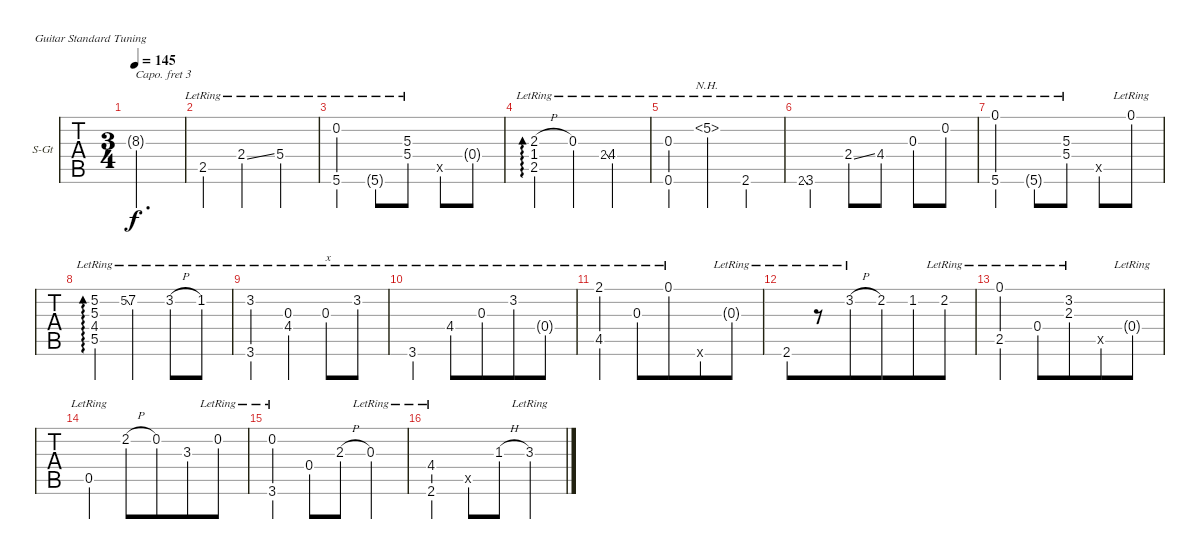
\bracketExtendMode groupsimilarinstruments
\firstSystemTrackNameOrientation horizontal
\otherSystemsTrackNameOrientation horizontal
\track ("Track 1" "S-Gt") {instrument acousticguitarsteel}
\staff {tabs}
\capo 3
\tuning (E4 B3 G3 D3 A2 E2)
\ts (3 4)
\tempo 145
\clef g2
\ks c
8.3{g}.2{d dy f} |
2.5{lr}.4 2.4{ss lr}.4 5.4{lr}.4 |
(0.2{lr} 5.6{lr}).4 5.6{g lr}.8 (5.3{lr} 5.4{lr}).8 0.5{x}.8 0.4{g}.8 |
(2.3{h lr} 1.4{lr} 2.5{lr}).4{ad 480} 0.3{lr}.4 2.4{ss lr}.8{gr} 4.4{lr}.4 |
(0.3{lr} 0.6{lr}).4 5.2{nh lr}.4 2.6{lr}.4 |
2.6{ss lr}.8{gr} 3.6{lr}.4 2.4{ss lr}.8 4.4{lr}.8 0.3{lr}.8 0.2{lr}.8 |
(0.1{lr} 5.6{lr}).4 5.6{g lr}.8 (5.3{lr} 5.4{lr}).8 0.5{x}.8 0.1{lr}.8 |
(5.2{lr} 5.3{lr} 4.4{lr} 5.5{lr}).4{ad 480} 5.2{ss lr}.8{gr} 7.2{lr}.4 3.2{h lr}.8 1.2{lr}.8 |
(3.2{lr} 3.6{lr}).4{beam merge} (4.4{lr} 0.3{lr}).4{beam merge} 0.3{lr}.8{txt "x" beam merge} 3.2{lr}.8{beam merge} |
3.6{lr}.4{beam merge} 4.4{lr}.8{beam merge} 0.3{lr}.8{beam merge} 3.2{lr}.8{beam merge} 0.4{g lr}.8{beam merge} |
(2.1{lr} 4.5{lr}).4{beam merge} 0.3{lr}.8{beam merge} 0.1{lr}.8{beam merge} 0.6{x}.8{beam merge} 0.3{g lr}.8{beam merge} |
2.6{lr}.8{beam merge} r.8{beam merge} 3.2{h lr}.8{beam merge} 2.2.8{beam merge} 1.2.8{beam merge} 2.2{lr}.8{beam merge} |
(0.1{lr} 2.5{lr}).4{beam merge} 0.4{lr}.8{beam merge} (3.2{lr} 2.3{lr}).8{beam merge} 0.5{x}.8{beam merge} 0.4{g lr}.8{beam merge} |
0.5{lr}.4{beam merge} 2.2{h}.8{beam merge} 0.2.8{beam merge} 3.3.8{beam merge} 0.2{lr}.8 |
(3.6{lr} 0.2).4{beam merge} 0.4.8{beam merge} 2.3{h}.8{beam merge} 0.3{lr}.4{beam merge} |
(2.6{lr} 4.4).4{beam merge} 0.5{x}.8{beam merge} 1.3{h}.8{beam merge} 3.3{lr}.4{beam merge}
